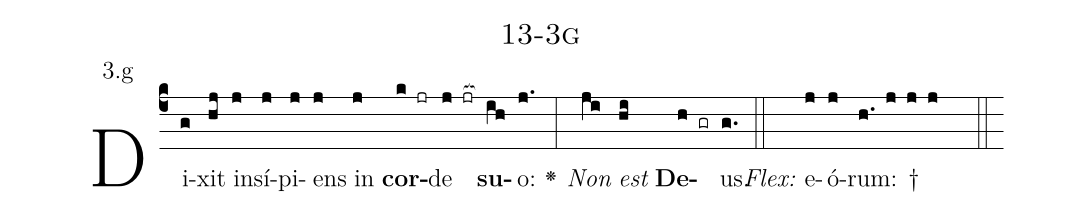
name: 13-3g;
annotation: 3.g;
%%
(c4)Di(g)xit(hj) in(j)sí(j)pi(j)ens(j) in(j) <b>cor</b>(k jr)de(j jr[ocb:1{]) <b>su</b>(ih[ocb:0}])o:(j.) <v>\greheightstar</v>(:) <i>Non</i>(ji) <i>est</i>(hi) <b>De</b>(h gr)us.(g.) (::)
<i>Flex:</i>()  e(j)ó(j)rum: †(h. j j j  ::)

%E(j) u(j) o(ji) u(hi) a(h) e.(g.) (::)
